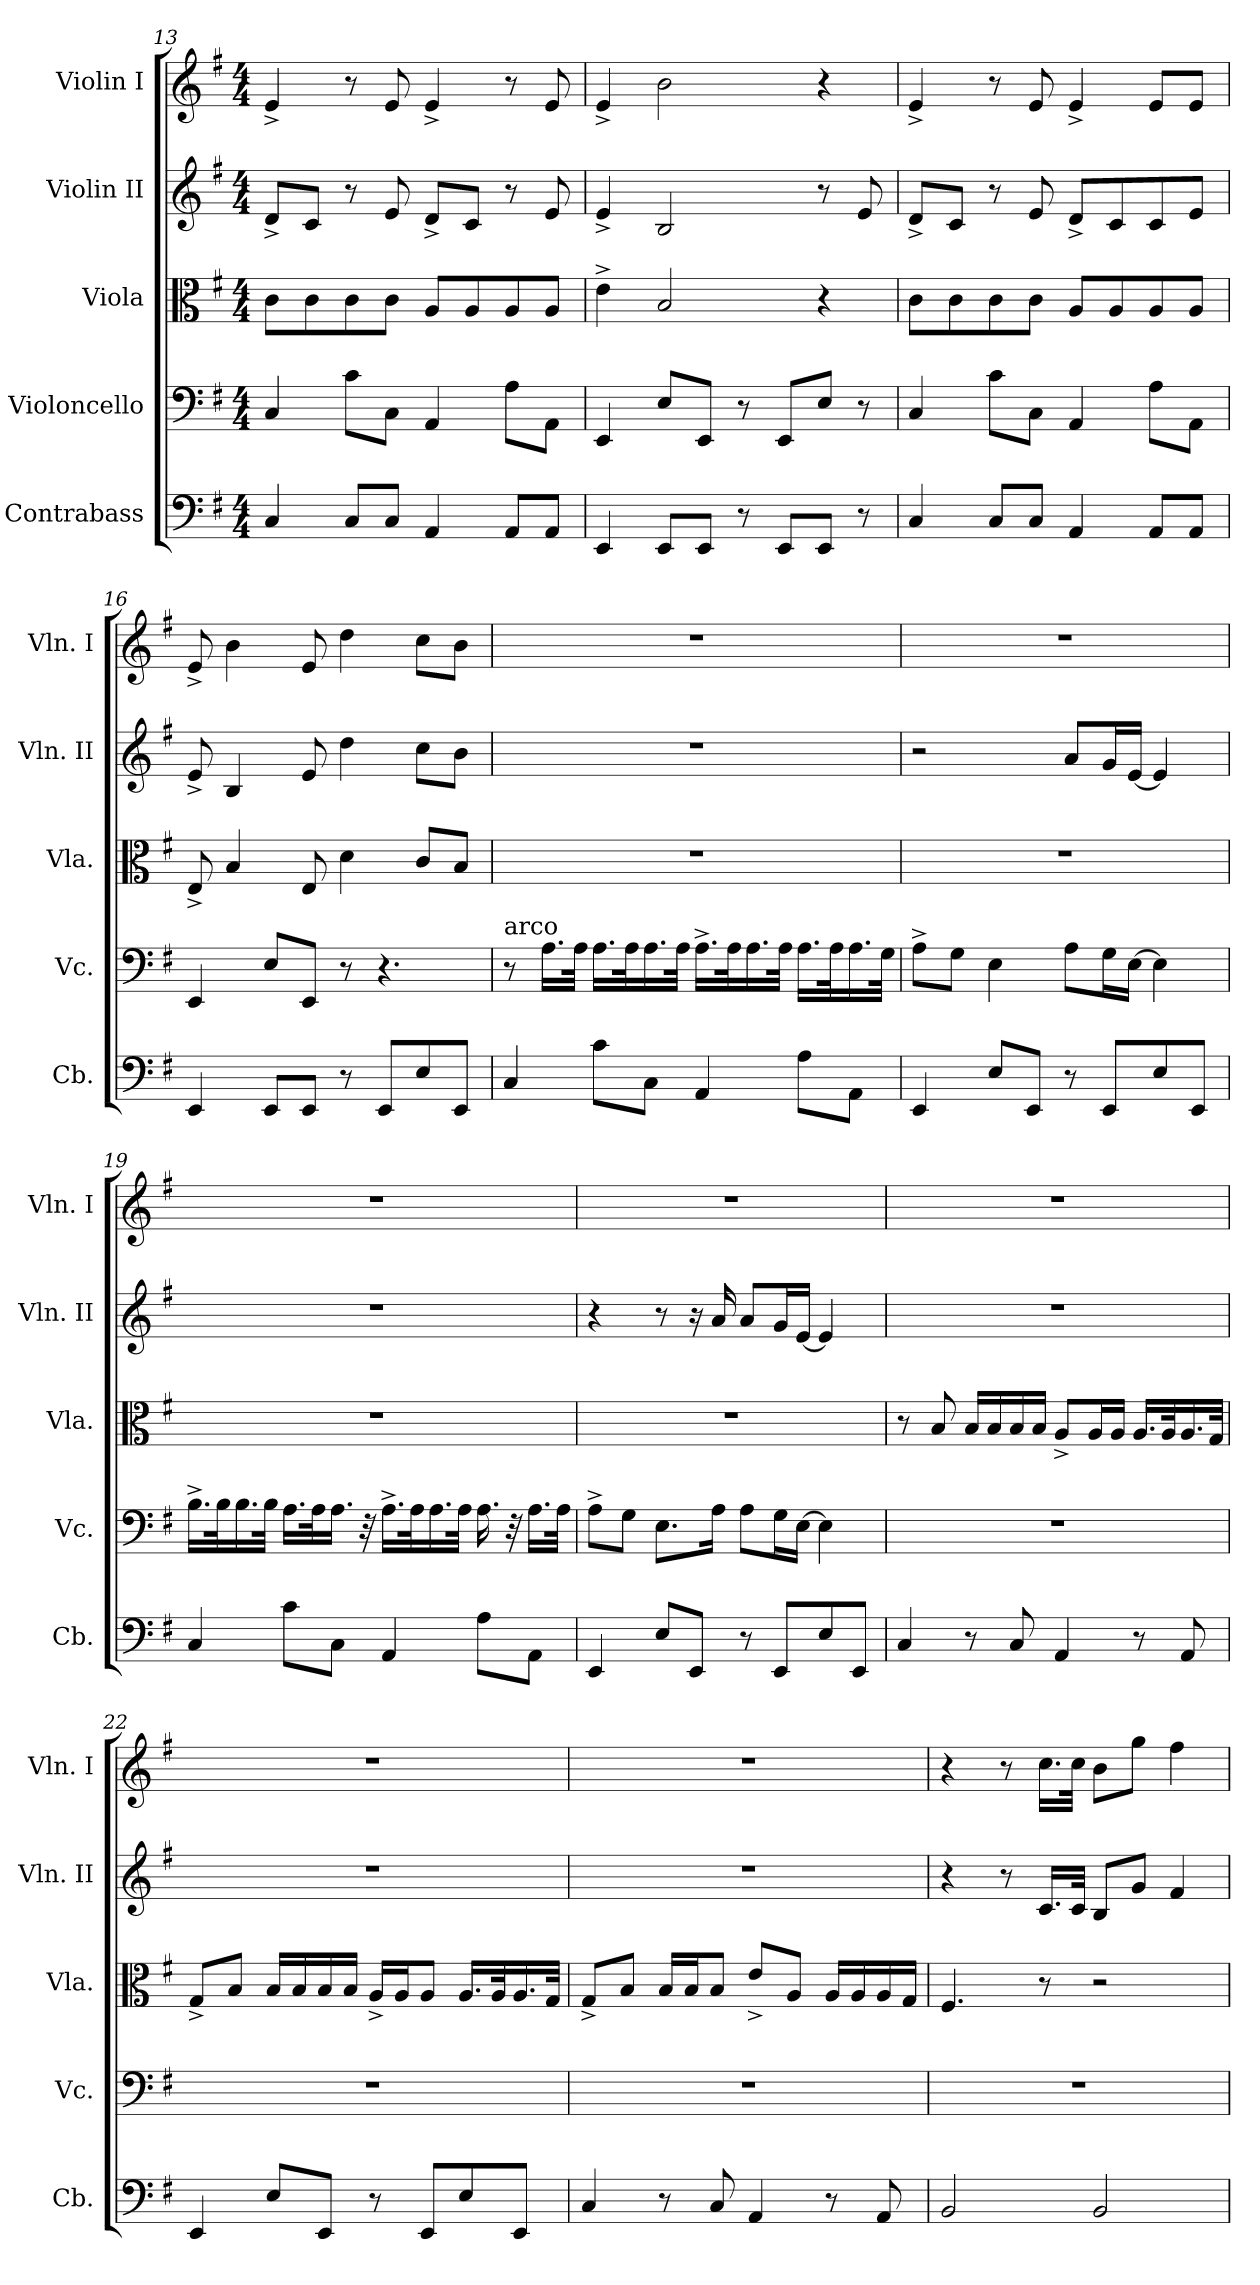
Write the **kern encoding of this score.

**kern	**kern	**kern	**kern	**kern
*part5	*part4	*part3	*part2	*part1
*staff5	*staff4	*staff3	*staff2	*staff1
*I"Contrabass	*I"Violoncello	*I"Viola	*I"Violin II	*I"Violin I
*I'Cb.	*I'Vc.	*I'Vla.	*I'Vln. II	*I'Vln. I
!!LO:LB:g=z
*clefF4	*clefF4	*clefC3	*clefG2	*clefG2
*ITrd7c12	*	*	*	*
*k[f#]	*k[f#]	*k[f#]	*k[f#]	*k[f#]
*M4/4	*M4/4	*M4/4	*M4/4	*M4/4
=13	=13	=13	=13	=13
4CC/	4C/	8c\L	8d^/L	4e^/
.	.	8c\	8c/J	.
8CC/L	8c\L	8c\	8r	8r
8CC/J	8C\J	8c\J	8e/	8e/
4AAA/	4AA/	8A/L	8d^/L	4e^/
.	.	8A/	8c/J	.
8AAA/L	8A\L	8A/	8r	8r
8AAA/J	8AA\J	8A/J	8e/	8e/
=14	=14	=14	=14	=14
4EEE/	4EE/	4e^\	4e^/	4e^/
8EEE/L	8E/L	2B/	2B/	2b\
8EEE/J	8EE/J	.	.	.
8r	8r	.	.	.
8EEE/L	8EE/L	.	.	.
8EEE/J	8E/J	4r	8r	4r
8r	8r	.	8e/	.
=15	=15	=15	=15	=15
4CC/	4C/	8c\L	8d^/L	4e^/
.	.	8c\	8c/J	.
8CC/L	8c\L	8c\	8r	8r
8CC/J	8C\J	8c\J	8e/	8e/
4AAA/	4AA/	8A/L	8d^/L	4e^/
.	.	8A/	8c/	.
8AAA/L	8A\L	8A/	8c/	8e/L
8AAA/J	8AA\J	8A/J	8e/J	8e/J
=16	=16	=16	=16	=16
4EEE/	4EE/	8E^/	8e^/	8e^/
.	.	4B/	4B/	4b\
8EEE/L	8E/L	.	.	.
8EEE/J	8EE/J	8E/	8e/	8e/
8r	8r	4d\	4dd\	4dd\
8EEE/L	4.r	.	.	.
8EE/	.	8c/L	8cc\L	8cc\L
8EEE/J	.	8B/J	8b\J	8b\J
!!LO:PB:g=z
=17	=17	=17	=17	=17
!	!LO:TX:a:t=arco	!	!	!
4CC/	8r	1r	1r	1r
.	16.A\LL	.	.	.
.	32A\JJk	.	.	.
8C\L	16.A\LL	.	.	.
.	32A\K	.	.	.
8CC\J	16.A\	.	.	.
.	32A\JJk	.	.	.
4AAA/	16.A^\LL	.	.	.
.	32A\K	.	.	.
.	16.A\	.	.	.
.	32A\JJk	.	.	.
8AA\L	16.A\LL	.	.	.
.	32A\K	.	.	.
8AAA\J	16.A\	.	.	.
.	32G\JJk	.	.	.
=18	=18	=18	=18	=18
4EEE/	8A^\L	1r	2r	1r
.	8G\J	.	.	.
8EE/L	4E\	.	.	.
8EEE/J	.	.	.	.
8r	8A\L	.	8a/L	.
8EEE/L	16G\L	.	16g/L	.
.	[16E\JJ	.	[16e/JJ	.
8EE/	4E\]	.	4e/]	.
8EEE/J	.	.	.	.
!!LO:LB:g=z
=19	=19	=19	=19	=19
4CC/	16.B^\LL	1r	1r	1r
.	32B\K	.	.	.
.	16.B\	.	.	.
.	32B\JJk	.	.	.
8C\L	16.A\LL	.	.	.
.	32A\K	.	.	.
8CC\J	16.A\JJ	.	.	.
.	32r	.	.	.
4AAA/	16.A^\LL	.	.	.
.	32A\K	.	.	.
.	16.A\	.	.	.
.	32A\JJk	.	.	.
8AA\L	16.A\	.	.	.
.	32r	.	.	.
8AAA\J	16.A\LL	.	.	.
.	32A\JJk	.	.	.
=20	=20	=20	=20	=20
4EEE/	8A^\L	1r	4r	1r
.	8G\J	.	.	.
8EE/L	8.E\L	.	8r	.
8EEE/J	.	.	16r	.
.	16A\Jk	.	16a/	.
8r	8A\L	.	8a/L	.
8EEE/L	16G\L	.	16g/L	.
.	[16E\JJ	.	[16e/JJ	.
8EE/	4E\]	.	4e/]	.
8EEE/J	.	.	.	.
!!LO:PB:g=z
=21	=21	=21	=21	=21
4CC/	1r	8r	1r	1r
.	.	8B/	.	.
8r	.	16B/LL	.	.
.	.	16B/	.	.
8CC/	.	16B/	.	.
.	.	16B/JJ	.	.
4AAA/	.	8A^/L	.	.
.	.	16A/L	.	.
.	.	16A/JJ	.	.
8r	.	16.A/LL	.	.
.	.	32A/K	.	.
8AAA/	.	16.A/	.	.
.	.	32G/JJk	.	.
=22	=22	=22	=22	=22
4EEE/	1r	8G^/L	1r	1r
.	.	8B/J	.	.
8EE/L	.	16B/LL	.	.
.	.	16B/	.	.
8EEE/J	.	16B/	.	.
.	.	16B/JJ	.	.
8r	.	16A^/LL	.	.
.	.	16A/J	.	.
8EEE/L	.	8A/J	.	.
8EE/	.	16.A/LL	.	.
.	.	32A/K	.	.
8EEE/J	.	16.A/	.	.
.	.	32G/JJk	.	.
!!LO:LB:g=z
=23	=23	=23	=23	=23
4CC/	1r	8G^/L	1r	1r
.	.	8B/J	.	.
8r	.	16B/LL	.	.
.	.	16B/J	.	.
8CC/	.	8B/J	.	.
4AAA/	.	8e^/L	.	.
.	.	8A/J	.	.
8r	.	16A/LL	.	.
.	.	16A/	.	.
8AAA/	.	16A/	.	.
.	.	16G/JJ	.	.
=24	=24	=24	=24	=24
2BBB/	1r	4.F#/	4r	4r
.	.	.	8r	8r
.	.	8r	16.c/LL	16.cc\LL
.	.	.	32c/JJk	32cc\JJk
2BBB/	.	2r	8B/L	8b\L
.	.	.	8g/J	8gg\J
.	.	.	4f#/	4ff#\
=	=	=	=	=
*-	*-	*-	*-	*-
